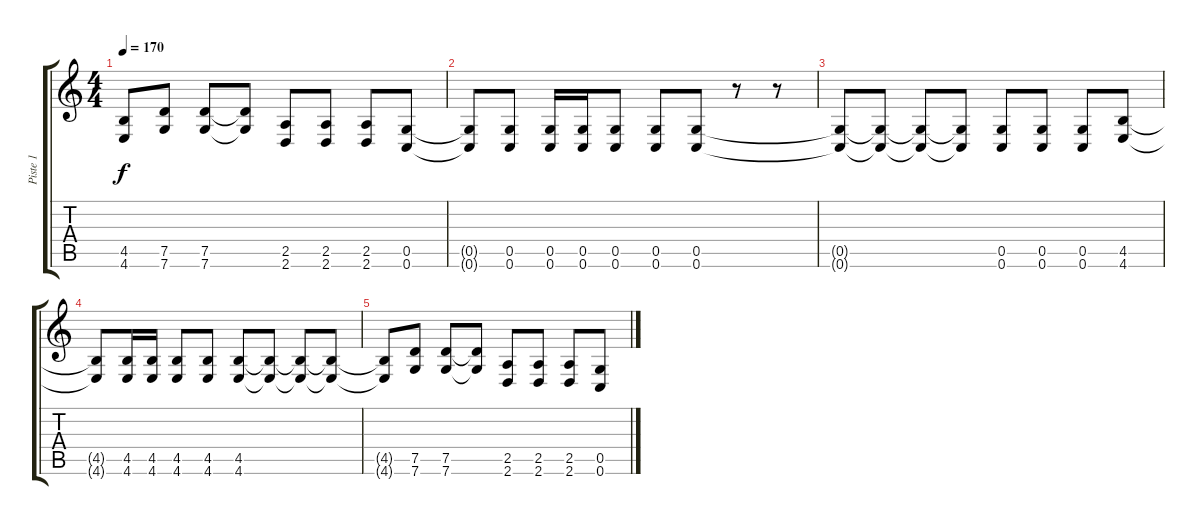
\track ("Piste 1" "Piste 1") {instrument distortionguitar}
\staff {score tabs}
\tuning (D4 A3 F3 C3 G2 C2) {hide}
\ts (4 4)
\tempo 170
\clef g2
\ks c
(4.5{t} 4.6{t}).8{dy f} (7.5 7.6).8 (7.5 7.6).8 (7.5{t} 7.6{t}).8 (2.5 2.6).8 (2.5 2.6).8 (2.5 2.6).8 (0.5 0.6).8 |
(0.5{t} 0.6{t}).8{volume 0} (0.5 0.6).8 (0.5 0.6).16 (0.5 0.6).16 (0.5 0.6).8 (0.5 0.6).8 (0.5 0.6).8 r.8 r.8 |
(0.5{t} 0.6{t}).8 (0.5{t} 0.6{t}).8 (0.5{t} 0.6{t}).8 (0.5{t} 0.6{t}).8 (0.5 0.6).8 (0.5 0.6).8 (0.5 0.6).8 (4.5 4.6).8 |
(4.5{t} 4.6{t}).8 (4.5 4.6).16 (4.5 4.6).16 (4.5 4.6).8 (4.5 4.6).8 (4.5 4.6).8 (4.5{t} 4.6{t}).8 (4.5{t} 4.6{t}).8 (4.5{t} 4.6{t}).8 |
(4.5{t} 4.6{t}).8 (7.5 7.6).8 (7.5 7.6).8 (7.5{t} 7.6{t}).8 (2.5 2.6).8 (2.5 2.6).8 (2.5 2.6).8 (0.5 0.6).8
